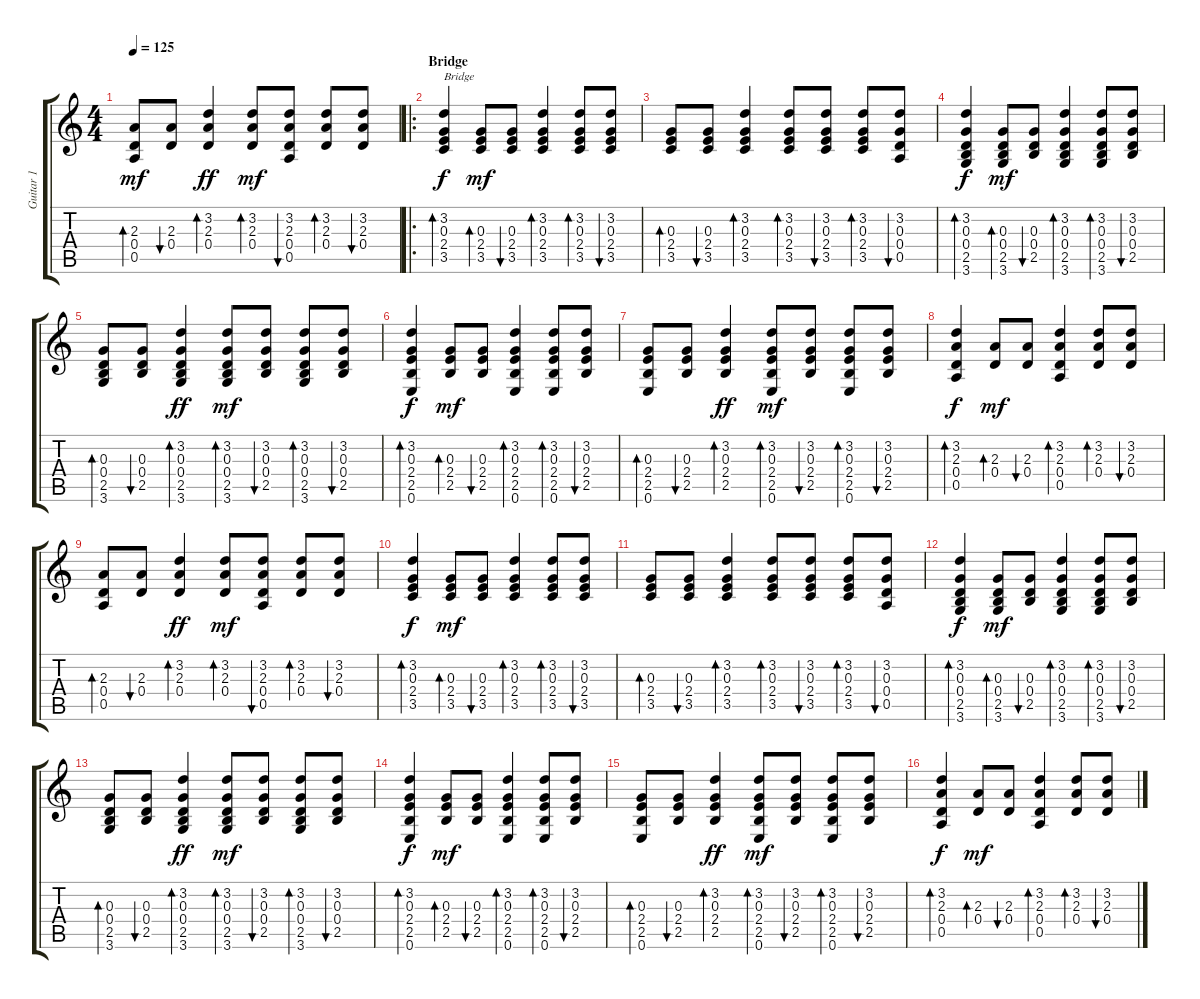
\track ("Guitar 1" "Guitar 1") {instrument acousticguitarsteel}
\staff {score tabs}
\tuning (E4 B3 G3 D3 A2 E2) {hide}
\ts (4 4)
\tempo 125
\clef g2
\ks c
(2.3 0.4 0.5).8{bd 30 dy mf} (2.3 0.4).8{bu 30} (3.2 2.3 0.4).4{bd 60 dy ff} (3.2 2.3 0.4).8{bd 30 dy mf} (3.2 2.3 0.4 0.5).8{bu 30} (3.2 2.3 0.4).8{bd 30} (3.2 2.3 0.4).8{bu 30} |
\ro
\section ("" "Bridge")
(3.2 0.3 2.4 3.5).4{bd 30 txt "Bridge" dy f} (0.3 2.4 3.5).8{bd 60 dy mf} (0.3 2.4 3.5).8{bu 60} (3.2 0.3 2.4 3.5).4{bd 60} (3.2 0.3 2.4 3.5).8{bd 60} (3.2 0.3 2.4 3.5).8{bu 60} |
(0.3 2.4 3.5).8{bd 60} (0.3 2.4 3.5).8{bu 60} (3.2 0.3 2.4 3.5).4{bd 60} (3.2 0.3 2.4 3.5).8{bd 30} (3.2 0.3 2.4 3.5).8{bu 30} (3.2 0.3 2.4 3.5).8{bd 30} (3.2 0.3 0.4 0.5).8{bu 30} |
(3.2 0.3 0.4 2.5 3.6).4{bd 30 dy f} (0.3 0.4 2.5 3.6).8{bd 30 dy mf} (0.3 0.4 2.5).8{bu 30} (3.2 0.3 0.4 2.5 3.6).4{bd 60} (3.2 0.3 0.4 2.5 3.6).8{bd 30} (3.2 0.3 0.4 2.5).8{bu 30} |
(0.3 0.4 2.5 3.6).8{bd 30} (0.3 0.4 2.5).8{bu 30} (3.2 0.3 0.4 2.5 3.6).4{bd 60 dy ff} (3.2 0.3 0.4 2.5 3.6).8{bd 30 dy mf} (3.2 0.3 0.4 2.5).8{bu 30} (3.2 0.3 0.4 2.5 3.6).8{bd 30} (3.2 0.3 0.4 2.5).8{bu 30} |
(3.2 0.3 2.4 2.5 0.6).4{bd 30 dy f} (0.3 2.4 2.5).8{bd 30 dy mf} (0.3 2.4 2.5).8{bu 30} (3.2 0.3 2.4 2.5 0.6).4{bd 60} (3.2 0.3 2.4 2.5 0.6).8{bd 30} (3.2 0.3 2.4 2.5).8{bu 30} |
(0.3 2.4 2.5 0.6).8{bd 30} (0.3 2.4 2.5).8{bu 30} (3.2 0.3 2.4 2.5).4{bd 60 dy ff} (3.2 0.3 2.4 2.5 0.6).8{bd 30 dy mf} (3.2 0.3 2.4 2.5).8{bu 30} (3.2 0.3 2.4 2.5 0.6).8{bd 30} (3.2 0.3 2.4 2.5).8{bu 30} |
(3.2 2.3 0.4 0.5).4{bd 30 dy f} (2.3 0.4).8{bd 30 dy mf} (2.3 0.4).8{bu 30} (3.2 2.3 0.4 0.5).4{bd 60} (3.2 2.3 0.4).8{bd 30} (3.2 2.3 0.4).8{bu 30} |
(2.3 0.4 0.5).8{bd 30} (2.3 0.4).8{bu 30} (3.2 2.3 0.4).4{bd 60 dy ff} (3.2 2.3 0.4).8{bd 30 dy mf} (3.2 2.3 0.4 0.5).8{bu 30} (3.2 2.3 0.4).8{bd 30} (3.2 2.3 0.4).8{bu 30} |
(3.2 0.3 2.4 3.5).4{bd 30 dy f} (0.3 2.4 3.5).8{bd 60 dy mf} (0.3 2.4 3.5).8{bu 60} (3.2 0.3 2.4 3.5).4{bd 60} (3.2 0.3 2.4 3.5).8{bd 60} (3.2 0.3 2.4 3.5).8{bu 60} |
(0.3 2.4 3.5).8{bd 60} (0.3 2.4 3.5).8{bu 60} (3.2 0.3 2.4 3.5).4{bd 60} (3.2 0.3 2.4 3.5).8{bd 30} (3.2 0.3 2.4 3.5).8{bu 30} (3.2 0.3 2.4 3.5).8{bd 30} (3.2 0.3 0.4 0.5).8{bu 30} |
(3.2 0.3 0.4 2.5 3.6).4{bd 30 dy f} (0.3 0.4 2.5 3.6).8{bd 30 dy mf} (0.3 0.4 2.5).8{bu 30} (3.2 0.3 0.4 2.5 3.6).4{bd 60} (3.2 0.3 0.4 2.5 3.6).8{bd 30} (3.2 0.3 0.4 2.5).8{bu 30} |
(0.3 0.4 2.5 3.6).8{bd 30} (0.3 0.4 2.5).8{bu 30} (3.2 0.3 0.4 2.5 3.6).4{bd 60 dy ff} (3.2 0.3 0.4 2.5 3.6).8{bd 30 dy mf} (3.2 0.3 0.4 2.5).8{bu 30} (3.2 0.3 0.4 2.5 3.6).8{bd 30} (3.2 0.3 0.4 2.5).8{bu 30} |
(3.2 0.3 2.4 2.5 0.6).4{bd 30 dy f} (0.3 2.4 2.5).8{bd 30 dy mf} (0.3 2.4 2.5).8{bu 30} (3.2 0.3 2.4 2.5 0.6).4{bd 60} (3.2 0.3 2.4 2.5 0.6).8{bd 30} (3.2 0.3 2.4 2.5).8{bu 30} |
(0.3 2.4 2.5 0.6).8{bd 30} (0.3 2.4 2.5).8{bu 30} (3.2 0.3 2.4 2.5).4{bd 60 dy ff} (3.2 0.3 2.4 2.5 0.6).8{bd 30 dy mf} (3.2 0.3 2.4 2.5).8{bu 30} (3.2 0.3 2.4 2.5 0.6).8{bd 30} (3.2 0.3 2.4 2.5).8{bu 30} |
(3.2 2.3 0.4 0.5).4{bd 30 dy f} (2.3 0.4).8{bd 30 dy mf} (2.3 0.4).8{bu 30} (3.2 2.3 0.4 0.5).4{bd 60} (3.2 2.3 0.4).8{bd 30} (3.2 2.3 0.4).8{bu 30}
